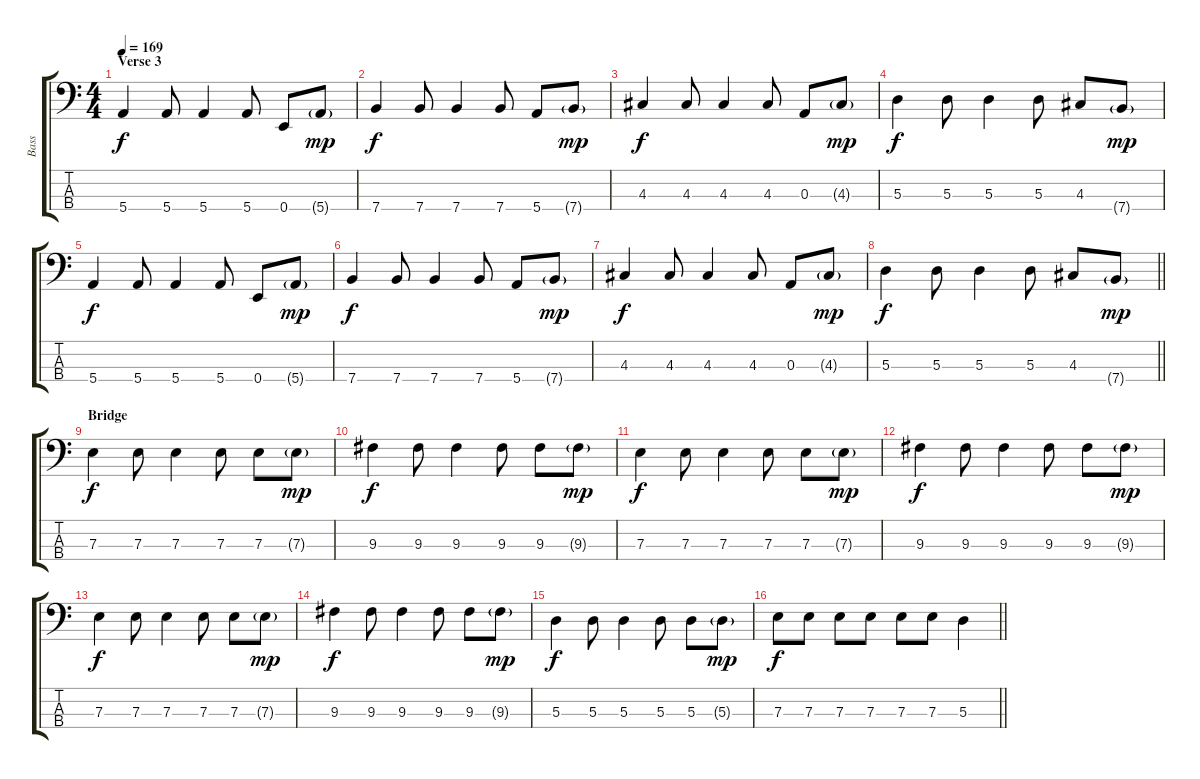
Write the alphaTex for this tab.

\track ("Bass" "Bass") {instrument electricbassfinger}
\staff {score tabs}
\tuning (G2 D2 A1 E1) {hide}
\ts (4 4)
\section ("" "Verse 3")
\tempo 169
\clef f4
\ks c
5.4.4{dy f} 5.4.8 5.4.4 5.4.8 0.4.8 5.4{g}.8{dy mp} |
7.4.4{dy f} 7.4.8 7.4.4 7.4.8 5.4.8 7.4{g}.8{dy mp} |
4.3.4{dy f} 4.3.8 4.3.4 4.3.8 0.3.8 4.3{g}.8{dy mp} |
5.3.4{dy f} 5.3.8 5.3.4 5.3.8 4.3.8 7.4{g}.8{dy mp} |
5.4.4{dy f} 5.4.8 5.4.4 5.4.8 0.4.8 5.4{g}.8{dy mp} |
7.4.4{dy f} 7.4.8 7.4.4 7.4.8 5.4.8 7.4{g}.8{dy mp} |
4.3.4{dy f} 4.3.8 4.3.4 4.3.8 0.3.8 4.3{g}.8{dy mp} |
\barLineRight lightlight
5.3.4{dy f} 5.3.8 5.3.4 5.3.8 4.3.8 7.4{g}.8{dy mp} |
\section ("" "Bridge")
7.3.4{dy f} 7.3.8 7.3.4 7.3.8 7.3.8 7.3{g}.8{dy mp} |
9.3.4{dy f} 9.3.8 9.3.4 9.3.8 9.3.8 9.3{g}.8{dy mp} |
7.3.4{dy f} 7.3.8 7.3.4 7.3.8 7.3.8 7.3{g}.8{dy mp} |
9.3.4{dy f} 9.3.8 9.3.4 9.3.8 9.3.8 9.3{g}.8{dy mp} |
7.3.4{dy f} 7.3.8 7.3.4 7.3.8 7.3.8 7.3{g}.8{dy mp} |
9.3.4{dy f} 9.3.8 9.3.4 9.3.8 9.3.8 9.3{g}.8{dy mp} |
5.3.4{dy f} 5.3.8 5.3.4 5.3.8 5.3.8 5.3{g}.8{dy mp} |
\barLineRight lightlight
7.3.8{dy f} 7.3.8 7.3.8 7.3.8 7.3.8 7.3.8 5.3.4
